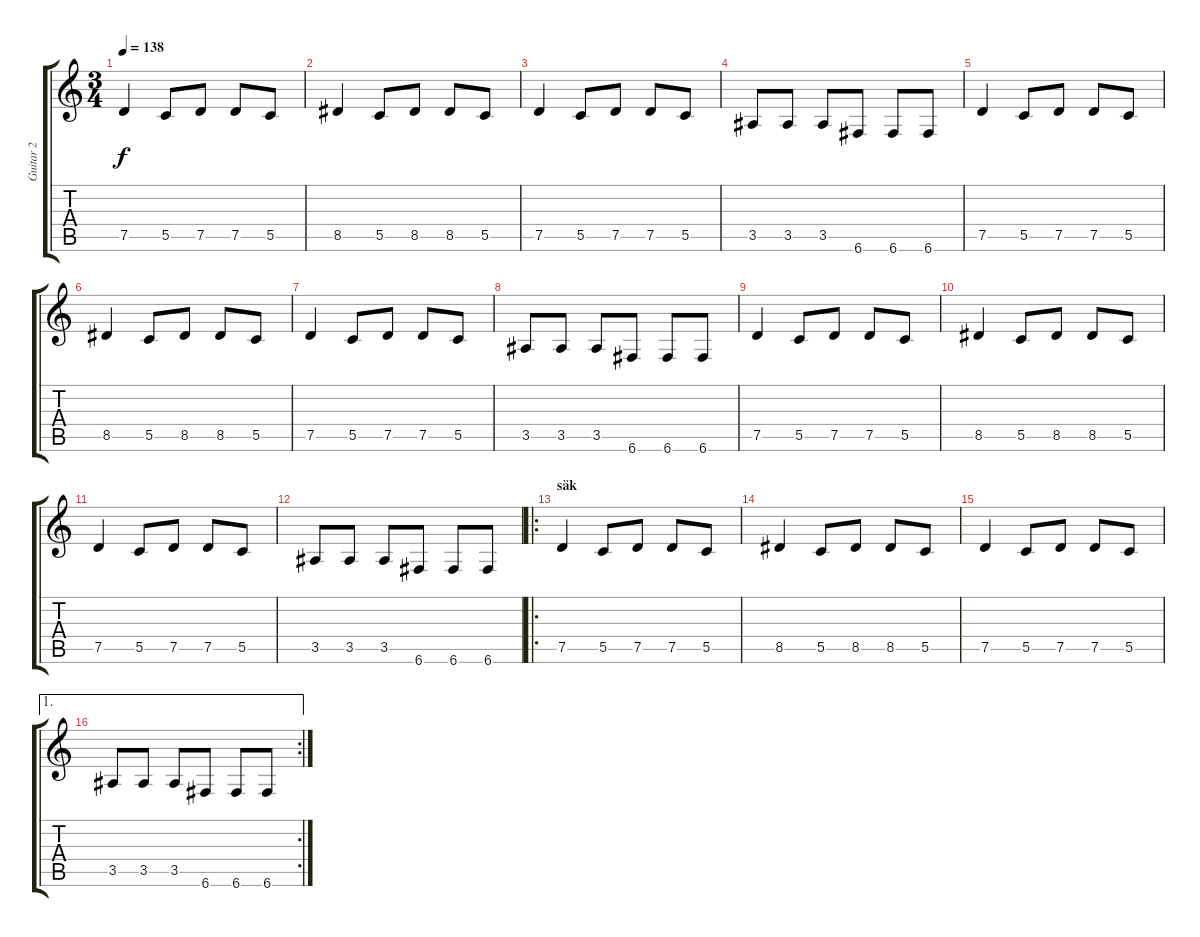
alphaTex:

\track ("Guitar 2" "Guitar 2") {instrument overdrivenguitar}
\staff {score tabs}
\tuning (D4 A3 F3 C3 G2 C2) {hide}
\ts (3 4)
\tempo 138
\clef g2
\ks c
7.5.4{dy f} 5.5.8 7.5.8 7.5.8 5.5.8 |
8.5.4 5.5.8 8.5.8 8.5.8 5.5.8 |
7.5.4 5.5.8 7.5.8 7.5.8 5.5.8 |
3.5.8 3.5.8 3.5.8 6.6.8 6.6.8 6.6.8 |
7.5.4 5.5.8 7.5.8 7.5.8 5.5.8 |
8.5.4 5.5.8 8.5.8 8.5.8 5.5.8 |
7.5.4 5.5.8 7.5.8 7.5.8 5.5.8 |
3.5.8 3.5.8 3.5.8 6.6.8 6.6.8 6.6.8 |
7.5.4 5.5.8 7.5.8 7.5.8 5.5.8 |
8.5.4 5.5.8 8.5.8 8.5.8 5.5.8 |
7.5.4 5.5.8 7.5.8 7.5.8 5.5.8 |
3.5.8 3.5.8 3.5.8 6.6.8 6.6.8 6.6.8 |
\ro
\section ("" "säk")
7.5.4 5.5.8 7.5.8 7.5.8 5.5.8 |
8.5.4 5.5.8 8.5.8 8.5.8 5.5.8 |
7.5.4 5.5.8 7.5.8 7.5.8 5.5.8 |
\ae 1
\rc 2
3.5.8 3.5.8 3.5.8 6.6.8 6.6.8 6.6.8
